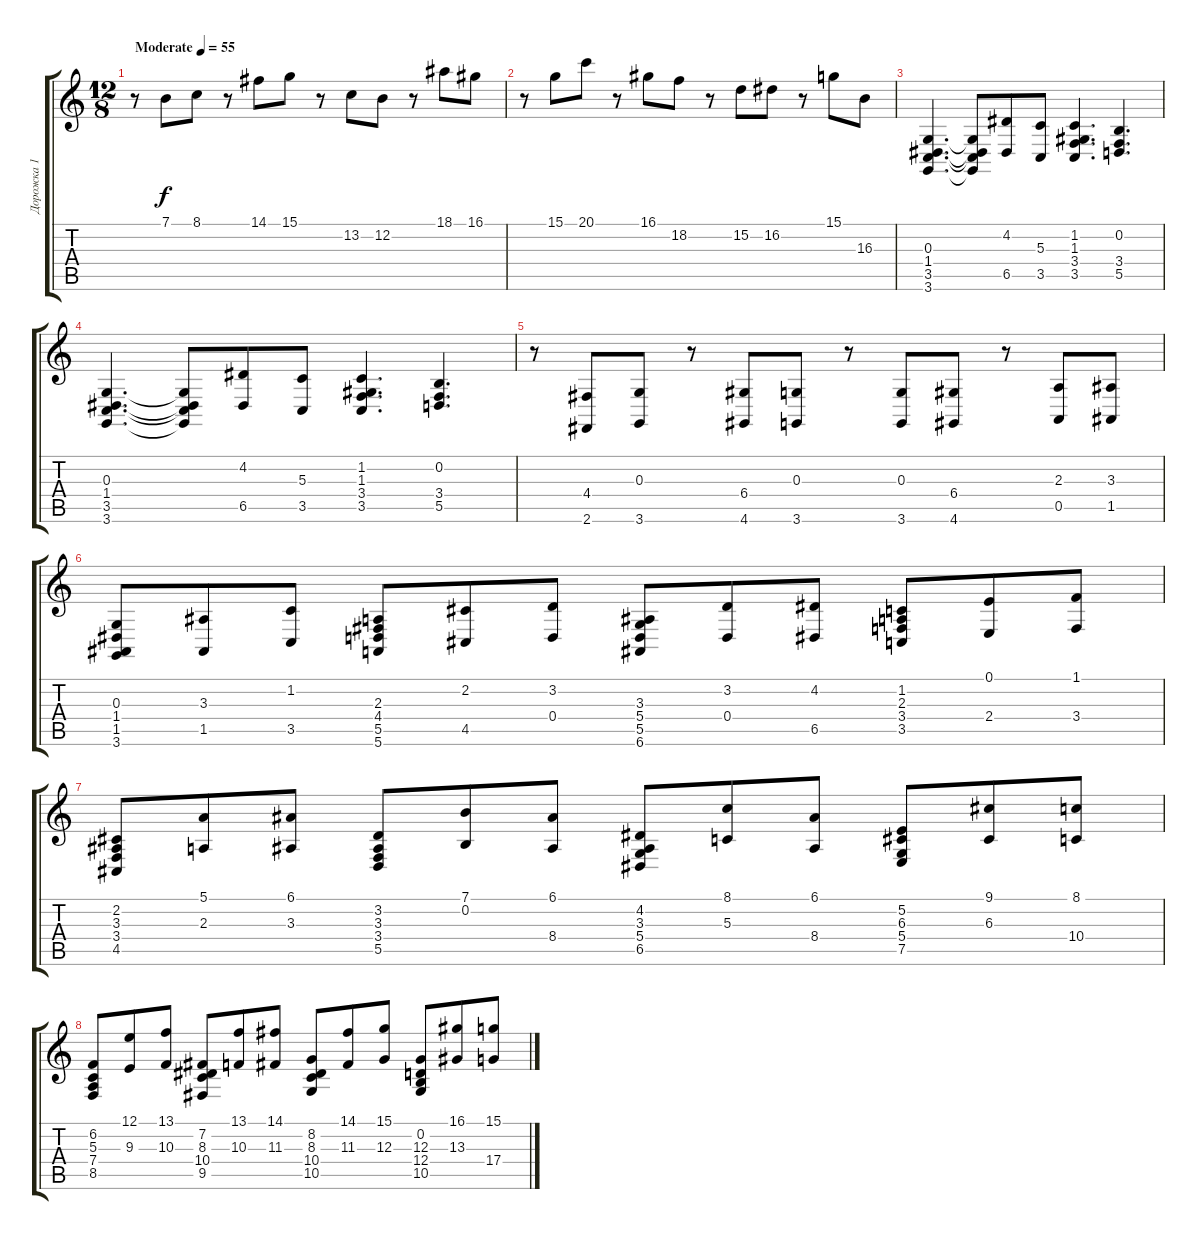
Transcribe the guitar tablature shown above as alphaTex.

\track ("Дорожка 1" "Дорожка 1") {instrument acousticgrandpiano}
\staff {score tabs}
\tuning (E4 B3 G3 D3 A2 E2) {hide}
\ts (12 8)
\tempo (55 "Moderate")
\clef g2
\ks c
r.8{dy f instrument acousticgrandpiano} 7.1.8 8.1.8 r.8 14.1.8 15.1.8 r.8 13.2.8 12.2.8 r.8 18.1.8 16.1.8 |
r.8 15.1.8 20.1.8 r.8 16.1.8 18.2.8 r.8 15.2.8 16.2.8 r.8 15.1.8 16.3.8 |
(0.3 1.4 3.5 3.6).4{d} (0.3{t} 1.4{t} 3.5{t} 3.6{t}).8 (4.2 6.5).8 (5.3 3.5).8 (1.2 1.3 3.4 3.5).4{d} (0.2 3.4 5.5).4{d} |
(0.3 1.4 3.5 3.6).4{d} (0.3{t} 1.4{t} 3.5{t} 3.6{t}).8 (4.2 6.5).8 (5.3 3.5).8 (1.2 1.3 3.4 3.5).4{d} (0.2 3.4 5.5).4{d} |
r.8 (4.4 2.6).8 (0.3 3.6).8 r.8 (6.4 4.6).8 (0.3 3.6).8 r.8 (0.3 3.6).8 (6.4 4.6).8 r.8 (2.3 0.5).8 (3.3 1.5).8 |
(0.3 1.4 1.5 3.6).8 (3.3 1.5).8 (1.2 3.5).8 (2.3 4.4 5.5 5.6).8 (2.2 4.5).8 (3.2 0.4).8 (3.3 5.4 5.5 6.6).8 (3.2 0.4).8 (4.2 6.5).8 (1.2 2.3 3.4 3.5).8 (0.1 2.4).8 (1.1 3.4).8 |
(2.2 3.3 3.4 4.5).8 (5.1 2.3).8 (6.1 3.3).8 (3.2 3.3 3.4 5.5).8 (7.1 0.2).8 (6.1 8.4).8 (4.2 3.3 5.4 6.5).8 (8.1 5.3).8 (6.1 8.4).8 (5.2 6.3 5.4 7.5).8 (9.1 6.3).8 (8.1 10.4).8 |
(6.2 5.3 7.4 8.5).8 (12.1 9.3).8 (13.1 10.3).8 (7.2 8.3 10.4 9.5).8 (13.1 10.3).8 (14.1 11.3).8 (8.2 8.3 10.4 10.5).8 (14.1 11.3).8 (15.1 12.3).8 (0.2 12.3 12.4 10.5).8 (16.1 13.3).8 (15.1 17.4).8
